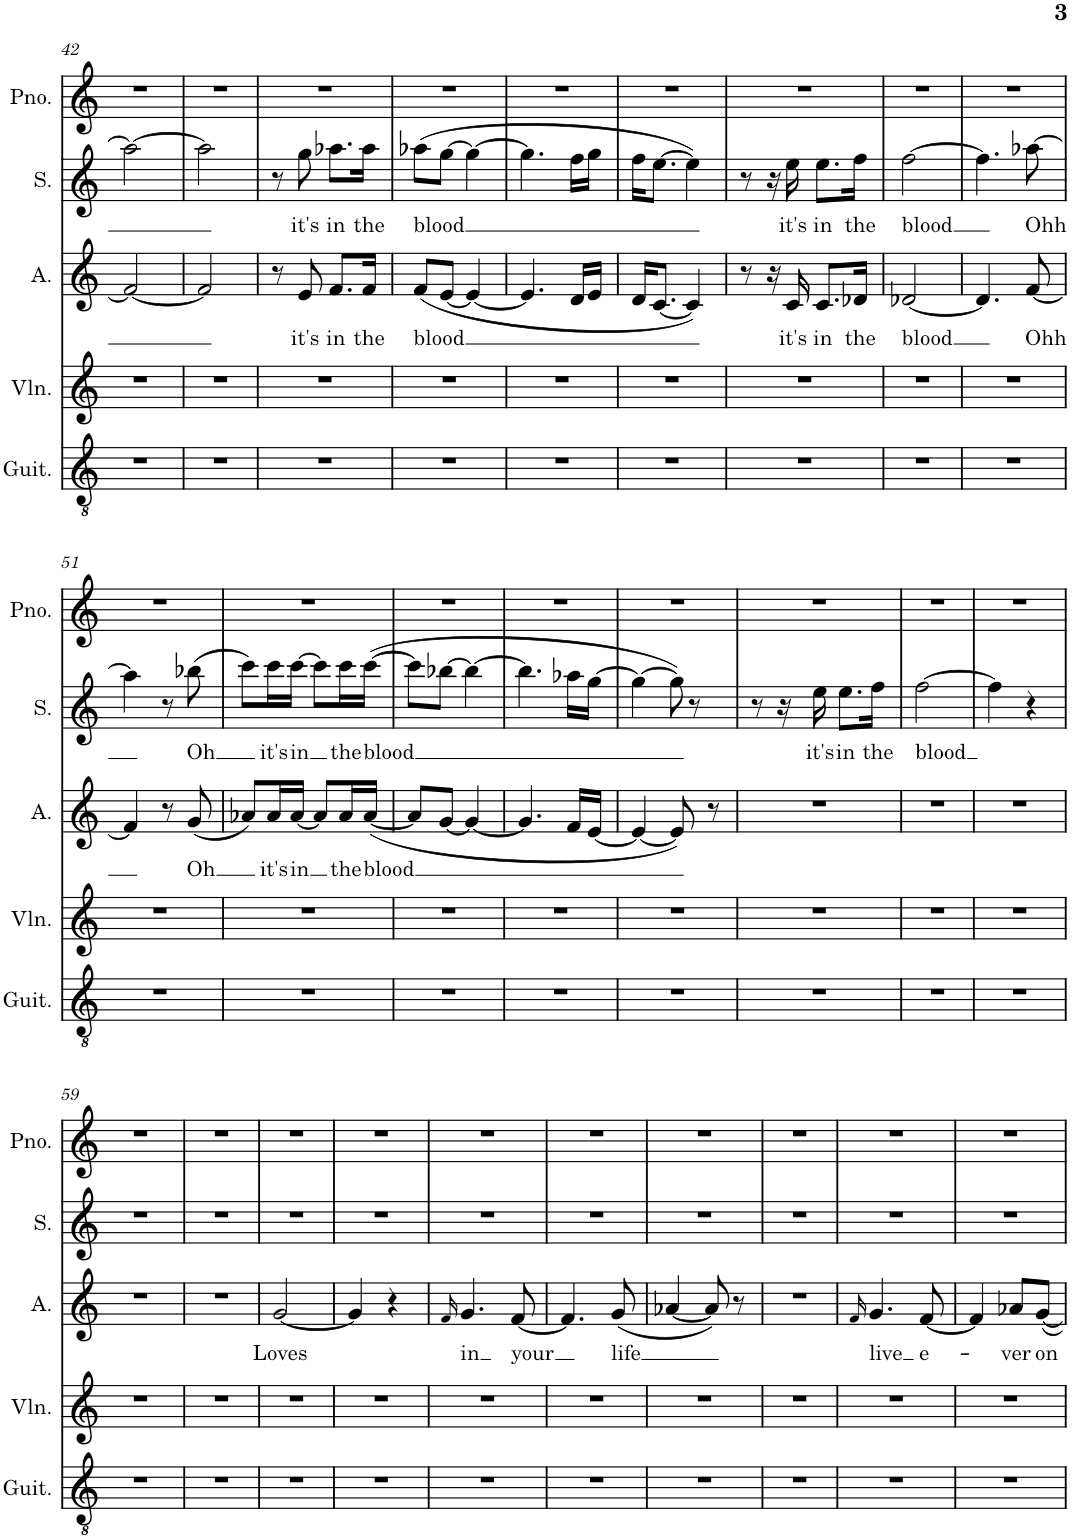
**kern	**kern	**kern	**text	**kern	**text	**kern
*part5	*part4	*part3	*part3	*part2	*part2	*part1
*staff5	*staff4	*staff3	*staff3	*staff2	*staff2	*staff1
*I"Classical Guitar	*I"Violin	*I"Alto	*	*I"Soprano	*	*I"Piano
*I'Guit.	*I'Vln.	*I'A.	*	*I'S.	*	*I'Pno.
!!LO:PB:g=z
*clefGv2	*clefG2	*clefG2	*	*clefG2	*	*clefG2
*k[]	*k[]	*k[]	*	*k[]	*	*k[]
*M2/4	*M2/4	*M2/4	*	*M2/4	*	*M2/4
=42	=42	=42	=42	=42	=42	=42
2r	2r	2f/_	.	2aa-\_	.	2r
=43	=43	=43	=43	=43	=43	=43
2r	2r	2f/]	.	2aa-\]	.	2r
=44	=44	=44	=44	=44	=44	=44
2r	2r	8r	.	8r	.	2r
!	!	!	!LO:LY:b	!	!LO:LY:b	!
.	.	8e/	it's	8gg\	it's	.
!	!	!	!LO:LY:b	!	!LO:LY:b	!
.	.	8.f/L	in	8.aa-X\L	in	.
!	!	!	!LO:LY:b	!	!LO:LY:b	!
.	.	16f/Jk	the	16aa-\Jk	the	.
=45	=45	=45	=45	=45	=45	=45
!	!	!	!LO:LY:b	!	!LO:LY:b	!
2r	2r	(<8f/L	blood	(8aa-X\L	blood	2r
.	.	[8e/J	.	[8gg\J	.	.
.	.	4e/_	.	4gg\_	.	.
=46	=46	=46	=46	=46	=46	=46
2r	2r	4.e/]	.	4.gg\]	.	2r
.	.	16d/LL	.	16ff\LL	.	.
.	.	16e/JJ	.	16gg\JJ	.	.
=47	=47	=47	=47	=47	=47	=47
2r	2r	16d/KL	.	16ff\KL	.	2r
.	.	[8.c/J	.	[8.ee\J	.	.
.	.	4c/])	.	4ee\])	.	.
=48	=48	=48	=48	=48	=48	=48
2r	2r	8r	.	8r	.	2r
.	.	16r	.	16r	.	.
!	!	!	!LO:LY:b	!	!LO:LY:b	!
.	.	16c/	it's	16ee\	it's	.
!	!	!	!LO:LY:b	!	!LO:LY:b	!
.	.	8.c/L	in	8.ee\L	in	.
!	!	!	!LO:LY:b	!	!LO:LY:b	!
.	.	16d-X/Jk	the	16ff\Jk	the	.
=49	=49	=49	=49	=49	=49	=49
!	!	!	!LO:LY:b	!	!LO:LY:b	!
2r	2r	[2d-X/	blood	[2ff\	blood	2r
=50	=50	=50	=50	=50	=50	=50
2r	2r	4.d-/]	.	4.ff\]	.	2r
!	!	!	!LO:LY:b	!	!LO:LY:b	!
.	.	[8f/	Ohh	[8aa-X\	Ohh	.
!!LO:LB:g=z
=51	=51	=51	=51	=51	=51	=51
2r	2r	4f/]	.	4aa-\]	.	2r
.	.	8r	.	8r	.	.
!	!	!	!LO:LY:b	!	!LO:LY:b	!
.	.	(8g/	Oh	(8bb-X\	Oh	.
=52	=52	=52	=52	=52	=52	=52
2r	2r	8a-X/L)	.	8ccc\L)	.	2r
!	!	!	!LO:LY:b	!	!LO:LY:b	!
.	.	16a-/L	it's	16ccc\L	it's	.
!	!	!	!LO:LY:b	!	!LO:LY:b	!
.	.	[16a-/JJ	in	[16ccc\JJ	in	.
.	.	8a-/L]	.	8ccc\L]	.	.
!	!	!	!LO:LY:b	!	!LO:LY:b	!
.	.	16a-/L	the	16ccc\L	the	.
!	!	!	!LO:LY:b	!	!LO:LY:b	!
.	.	([16a-/JJ	blood	([16ccc\JJ	blood	.
=53	=53	=53	=53	=53	=53	=53
2r	2r	8a-/L]	.	8ccc\L]	.	2r
.	.	[8g/J	.	[8bb-X\J	.	.
.	.	4g/_	.	4bb-\_	.	.
=54	=54	=54	=54	=54	=54	=54
2r	2r	4.g/]	.	4.bb-\]	.	2r
.	.	16f/LL	.	16aa-X\LL	.	.
.	.	[16e/JJ	.	[16gg\JJ	.	.
=55	=55	=55	=55	=55	=55	=55
2r	2r	4e/_	.	4gg\_	.	2r
.	.	8e/])	.	8gg\])	.	.
.	.	8r	.	8r	.	.
=56	=56	=56	=56	=56	=56	=56
2r	2r	2r	.	8r	.	2r
.	.	.	.	16r	.	.
!	!	!	!	!	!LO:LY:b	!
.	.	.	.	16ee\	it's	.
!	!	!	!	!	!LO:LY:b	!
.	.	.	.	8.ee\L	in	.
!	!	!	!	!	!LO:LY:b	!
.	.	.	.	16ff\Jk	the	.
=57	=57	=57	=57	=57	=57	=57
!	!	!	!	!	!LO:LY:b	!
2r	2r	2r	.	[2ff\	blood	2r
=58	=58	=58	=58	=58	=58	=58
2r	2r	2r	.	4ff\]	.	2r
.	.	.	.	4r	.	.
!!LO:LB:g=z
=59	=59	=59	=59	=59	=59	=59
2r	2r	2r	.	2r	.	2r
=60	=60	=60	=60	=60	=60	=60
2r	2r	2r	.	2r	.	2r
=61	=61	=61	=61	=61	=61	=61
!	!	!	!LO:LY:b	!	!	!
2r	2r	[2g/	Loves	2r	.	2r
=62	=62	=62	=62	=62	=62	=62
2r	2r	4g/]	.	2r	.	2r
.	.	4r	.	.	.	.
=63	=63	=63	=63	=63	=63	=63
.	.	16qf/	.	.	.	.
!	!	!	!LO:LY:b	!	!	!
2r	2r	4.g/	in	2r	.	2r
!	!	!	!LO:LY:b	!	!	!
.	.	[8f/	your	.	.	.
=64	=64	=64	=64	=64	=64	=64
2r	2r	4.f/]	.	2r	.	2r
!	!	!	!LO:LY:b	!	!	!
.	.	(8g/	life	.	.	.
=65	=65	=65	=65	=65	=65	=65
2r	2r	[4a-X/	.	2r	.	2r
.	.	8a-/])	.	.	.	.
.	.	8r	.	.	.	.
=66	=66	=66	=66	=66	=66	=66
2r	2r	2r	.	2r	.	2r
=67	=67	=67	=67	=67	=67	=67
.	.	16qf/	.	.	.	.
!	!	!	!LO:LY:b	!	!	!
2r	2r	4.g/	live	2r	.	2r
!	!	!	!LO:LY:b	!	!	!
.	.	[8f/	e-	.	.	.
=68	=68	=68	=68	=68	=68	=68
2r	2r	4f/]	.	2r	.	2r
!	!	!	!LO:LY:b	!	!	!
.	.	8a-X/L	ver	.	.	.
!	!	!	!LO:LY:b	!	!	!
.	.	[8g/J	on	.	.	.
=	=	=	=	=	=	=
*-	*-	*-	*-	*-	*-	*-
